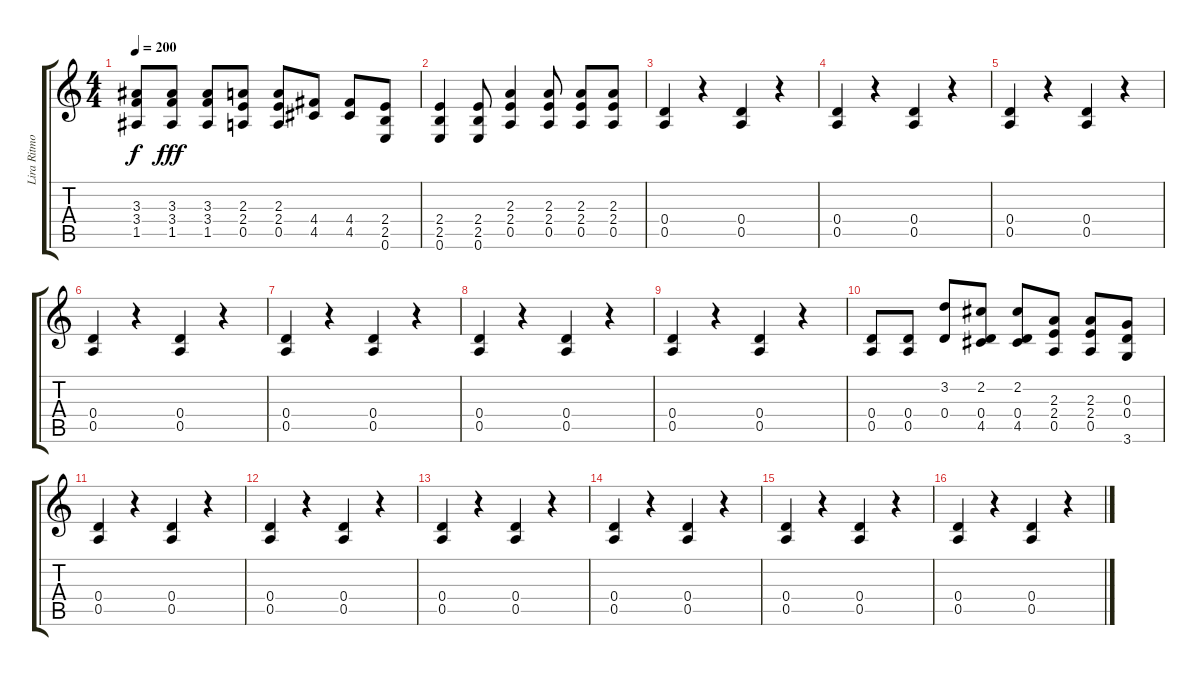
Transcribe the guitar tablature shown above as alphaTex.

\track ("Lira Ritmo" "Lira Ritmo") {instrument distortionguitar}
\staff {score tabs}
\tuning (E4 B3 G3 D3 A2 E2) {hide}
\ts (4 4)
\tempo 200
\clef g2
\ks c
(3.3{t} 3.4{t} 1.5{t}).8{dy f} (3.3 3.4 1.5).8{dy fff} (3.3 3.4 1.5).8 (2.3 2.4 0.5).8 (2.3 2.4 0.5).8 (4.4 4.5).8 (4.4 4.5).8 (2.4 2.5 0.6).8 |
(2.4 2.5 0.6).4 (2.4 2.5 0.6).8 (2.3 2.4 0.5).4 (2.3 2.4 0.5).8 (2.3 2.4 0.5).8 (2.3 2.4 0.5).8 |
(0.4 0.5).4 r.4 (0.4 0.5).4 r.4 |
(0.4 0.5).4 r.4 (0.4 0.5).4 r.4 |
(0.4 0.5).4 r.4 (0.4 0.5).4 r.4 |
(0.4 0.5).4 r.4 (0.4 0.5).4 r.4 |
(0.4 0.5).4 r.4 (0.4 0.5).4 r.4 |
(0.4 0.5).4 r.4 (0.4 0.5).4 r.4 |
(0.4 0.5).4 r.4 (0.4 0.5).4 r.4 |
(0.4 0.5).8 (0.4 0.5).8 (3.2 0.4).8 (2.2 0.4 4.5).8 (2.2 0.4 4.5).8 (2.3 2.4 0.5).8 (2.3 2.4 0.5).8 (0.3 0.4 3.6).8 |
(0.4 0.5).4 r.4 (0.4 0.5).4 r.4 |
(0.4 0.5).4 r.4 (0.4 0.5).4 r.4 |
(0.4 0.5).4 r.4 (0.4 0.5).4 r.4 |
(0.4 0.5).4 r.4 (0.4 0.5).4 r.4 |
(0.4 0.5).4 r.4 (0.4 0.5).4 r.4 |
(0.4 0.5).4 r.4 (0.4 0.5).4 r.4
